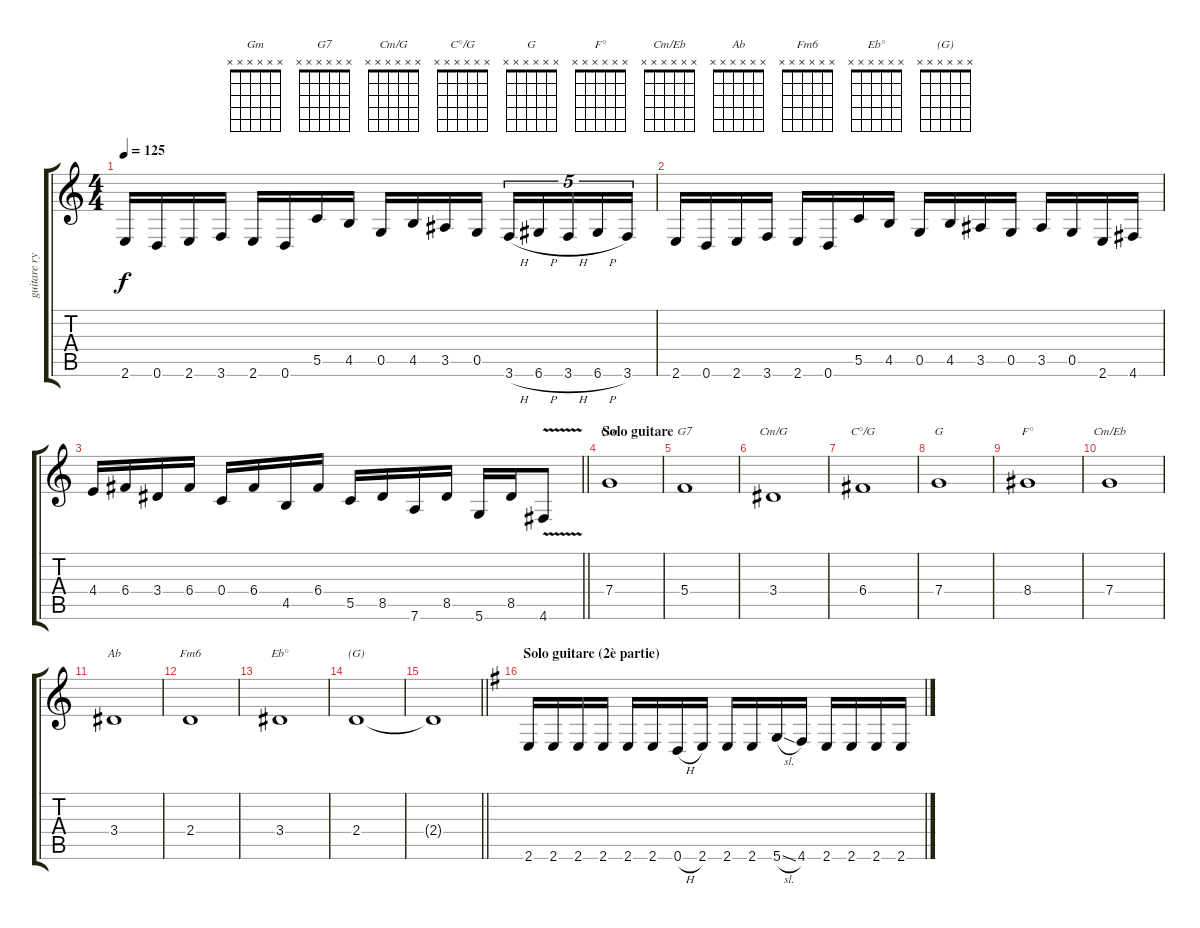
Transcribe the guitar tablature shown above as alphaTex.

\track ("guitare rythmique" "guitare ry") {instrument distortionguitar}
\staff {score tabs}
\tuning (D4 A3 F3 C3 G2 D2) {hide}
\chord ("Gm" x x x x x x)
\chord ("G7" x x x x x x)
\chord ("Cm/G" x x x x x x)
\chord ("C°/G" x x x x x x)
\chord ("G" x x x x x x)
\chord ("F°" x x x x x x)
\chord ("Cm/Eb" x x x x x x)
\chord ("Ab" x x x x x x)
\chord ("Fm6" x x x x x x)
\chord ("Eb°" x x x x x x)
\chord ("(G)" x x x x x x)
\ts (4 4)
\tempo 125
\clef g2
\ks aminor
2.6.16{dy f} 0.6.16 2.6.16 3.6.16 2.6.16 0.6.16 5.5.16 4.5.16 0.5.16 4.5.16 3.5.16 0.5.16 3.6{h}.16{tu (5 4)} 6.6{h}.16{tu (5 4)} 3.6{h}.16{tu (5 4)} 6.6{h}.16{tu (5 4)} 3.6.16{tu (5 4)} |
2.6.16 0.6.16 2.6.16 3.6.16 2.6.16 0.6.16 5.5.16 4.5.16 0.5.16 4.5.16 3.5.16 0.5.16 3.5.16 0.5.16 2.6.16 4.6.16 |
\barLineRight lightlight
4.4.16 6.4.16 3.4.16 6.4.16 0.4.16 6.4.16 4.5.16 6.4.16 5.5.16 8.5.16 7.6.16 8.5.16 5.6.16 8.5.16 4.6{v}.8 |
\section ("" "Solo guitare")
7.4.1{ch "Gm"} |
\ks c
5.4.1{ch "G7"} |
\ks aminor
3.4.1{ch "Cm/G"} |
6.4.1{ch "C°/G"} |
7.4.1{ch "G"} |
8.4.1{ch "F°"} |
7.4.1{ch "Cm/Eb"} |
\ks c
3.4.1{ch "Ab"} |
\ks aminor
2.4.1{ch "Fm6"} |
3.4.1{ch "Eb°"} |
2.4.1{ch "(G)"} |
\barLineRight lightlight
2.4{t}.1 |
\section ("" "Solo guitare (2è partie)")
\ks eminor
2.6.16 2.6.16 2.6.16 2.6.16 2.6.16 2.6.16 0.6{h}.16 2.6.16 2.6.16 2.6.16 5.6{sl}.16 4.6.16 2.6.16 2.6.16 2.6.16 2.6.16
